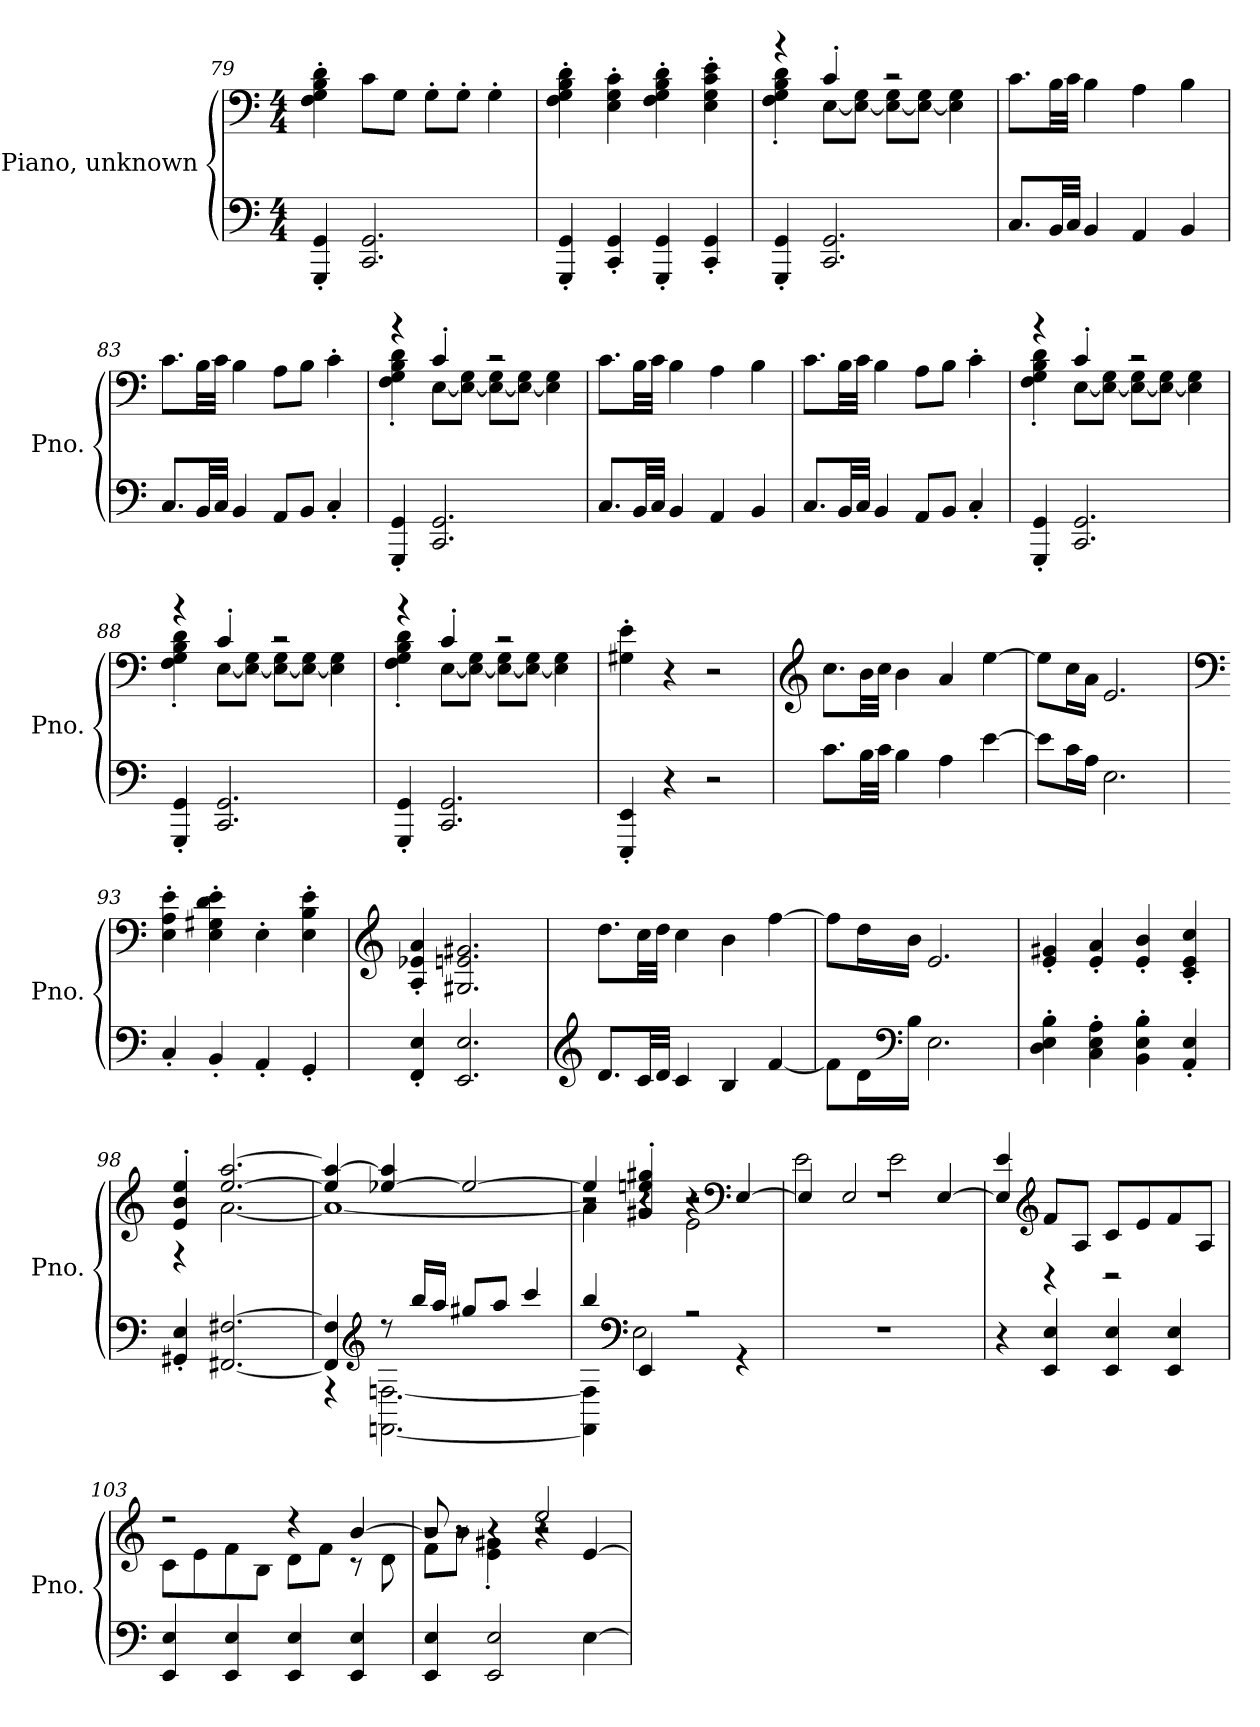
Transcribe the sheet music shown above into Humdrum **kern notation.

**kern	**kern
*part1	*part1
*staff2	*staff1
*I"Piano, unknown	*
*I'Pno.	*
*clefF4	*clefF4
*k[]	*k[]
*M4/4	*M4/4
=79	=79
4GGG/' 4GG/'	4F\' 4G\' 4B\' 4d\'
2.CC/ 2.GG/	8c\L
.	8G\J
.	8G'\L
.	8G'\J
.	4G'\
!!LO:LB:g=z
=80	=80
4GGG/' 4GG/'	4F\' 4G\' 4B\' 4d\'
4CC/' 4GG/'	4E\' 4G\' 4c\'
4GGG/' 4GG/'	4F\' 4G\' 4B\' 4d\'
4CC/' 4GG/'	4E\' 4G\' 4c\' 4e\'
=81	=81
*	*^
4GGG/' 4GG/'	4r	4F\' 4G\' 4B\' 4d\'
2.CC/ 2.GG/	4c'/	[8E\L
.	.	8E\_ 8G\J
.	2r	8E\_ 8G\L
.	.	8E\_ 8G\J
.	.	4E\] 4G\
*	*v	*v
=82	=82
8.C/L	8.c\L
32BB/LL	32B\LL
32C/JJJ	32c\JJJ
4BB/	4B\
4AA/	4A\
4BB/	4B\
=83	=83
8.C/L	8.c\L
32BB/LL	32B\LL
32C/JJJ	32c\JJJ
4BB/	4B\
8AA/L	8A\L
8BB/J	8B\J
4C'/	4c'\
=84	=84
*	*^
4GGG/' 4GG/'	4r	4F\' 4G\' 4B\' 4d\'
2.CC/ 2.GG/	4c'/	[8E\L
.	.	8E\_ 8G\J
.	2r	8E\_ 8G\L
.	.	8E\_ 8G\J
.	.	4E\] 4G\
*	*v	*v
!!LO:LB:g=z
=85	=85
8.C/L	8.c\L
32BB/LL	32B\LL
32C/JJJ	32c\JJJ
4BB/	4B\
4AA/	4A\
4BB/	4B\
=86	=86
8.C/L	8.c\L
32BB/LL	32B\LL
32C/JJJ	32c\JJJ
4BB/	4B\
8AA/L	8A\L
8BB/J	8B\J
4C'/	4c'\
=87	=87
*	*^
4GGG/' 4GG/'	4r	4F\' 4G\' 4B\' 4d\'
2.CC/ 2.GG/	4c'/	[8E\L
.	.	8E\_ 8G\J
.	2r	8E\_ 8G\L
.	.	8E\_ 8G\J
.	.	4E\] 4G\
=88	=88	=88
4GGG/' 4GG/'	4r	4F\' 4G\' 4B\' 4d\'
2.CC/ 2.GG/	4c'/	[8E\L
.	.	8E\_ 8G\J
.	2r	8E\_ 8G\L
.	.	8E\_ 8G\J
.	.	4E\] 4G\
=89	=89	=89
4GGG/' 4GG/'	4r	4F\' 4G\' 4B\' 4d\'
2.CC/ 2.GG/	4c'/	[8E\L
.	.	8E\_ 8G\J
.	2r	8E\_ 8G\L
.	.	8E\_ 8G\J
.	.	4E\] 4G\
*	*v	*v
!!LO:LB:g=z
=90	=90
4EEE/' 4EE/'	4G#X\' 4e\'
4r	4r
2r	2r
=91	=91
*	*clefG2
8.c\L	8.cc\L
32B\LL	32b\LL
32c\JJJ	32cc\JJJ
4B\	4b\
4A\	4a/
[4e\	[4ee\
=92	=92
8e\L]	8ee\L]
16c\L	16cc\L
16A\JJ	16a\JJ
2.E\	2.e/
=93	=93
*	*clefF4
4C'/	4E\' 4A\' 4e\'
4BB'/	4E\' 4G#X\' 4d\' 4e\'
4AA'/	4E'\
4GG'/	4E\' 4B\' 4e\'
=94	=94
*	*clefG2
4FF/' 4E/'	4A/' 4e-X/' 4a/'
2.EE/ 2.E/	2.G#X/ 2.en/ 2.g#X/
=95	=95
*clefG2	*
8.d/L	8.dd\L
32c/LL	32cc\LL
32d/JJJ	32dd\JJJ
4c/	4cc\
4B/	4b\
[4f/	[4ff\
!!LO:PB:g=z
=96	=96
8f\L]	8ff\L]
16d\L	16dd\L
*clefF4	*
16B\JJ	16b\JJ
2.E\	2.e/
=97	=97
4D\' 4E\' 4B\'	4e/' 4g#X/'
4C\' 4E\' 4A\'	4e/' 4a/'
4BB\' 4E\' 4B\'	4e/' 4b/'
4AA/' 4E/'	4c/' 4e/' 4cc/'
=98	=98
*	*^
4GG#X/' 4E/'	4e/' 4b/' 4ee/'	4r
[2.FF#X/ [2.F#X/	[2.ee/ [2.aa/	[2.a\
=99	=99	=99
*^	*	*
4FF#/] 4F#/]	4r	4ee/] 4aa/_	1a_
*clefG2	*	*	*
8r	[2.FFn\ [2.Fn\	[4ee-X/ 4aa/]	.
16bb/LL	.	.	.
16aa/JJ	.	.	.
8gg#X/L	.	2ee-/_	.
8aa/J	.	.	.
4ccc/	.	.	.
=100	=100	=100	=100
*	*	*	*^
4bb/	4FF\] 4F\]	4ee-/]	4a\]	2r
*clefF4	*	*	*	*
4EE/	2E\	4g#X/' 4een/' 4gg#X/'	4r	.
2r	.	2r	2e\	4r
*	*	*clefF4	*	*
.	4r	.	.	[4E/
*v	*v	*	*	*
=101	=101	=101	=101
1r	1r	2e\	4E/]
.	.	.	2E/
.	.	2e\	.
.	.	.	[4E/
*	*	*v	*v
!!LO:LB:g=z
=102	=102	=102
4r	4e/	4E/]
*	*clefG2	*
4EE/ 4E/	8f/L	4r
.	8A/J	.
4EE/ 4E/	8c/L	2r
.	8e/	.
4EE/ 4E/	8f/	.
.	8A/J	.
=103	=103	=103
4EE/ 4E/	2r	8c\L
.	.	8e\
4EE/ 4E/	.	8f\
.	.	8B\J
4EE/ 4E/	4r	8d\L
.	.	8f\J
4EE/ 4E/	[4b/	8r
.	.	8d\
=104	=104	=104
*	*	*^
4EE/ 4E/	8b/]	8f\L	2r
.	8r	8b\J	.
2EE/ 2E/	4r	4e\' 4g#X\'	.
.	2ee/	2r	4r
[4E\	.	.	[4e/
*	*v	*v	*v
=	=
*-	*-
